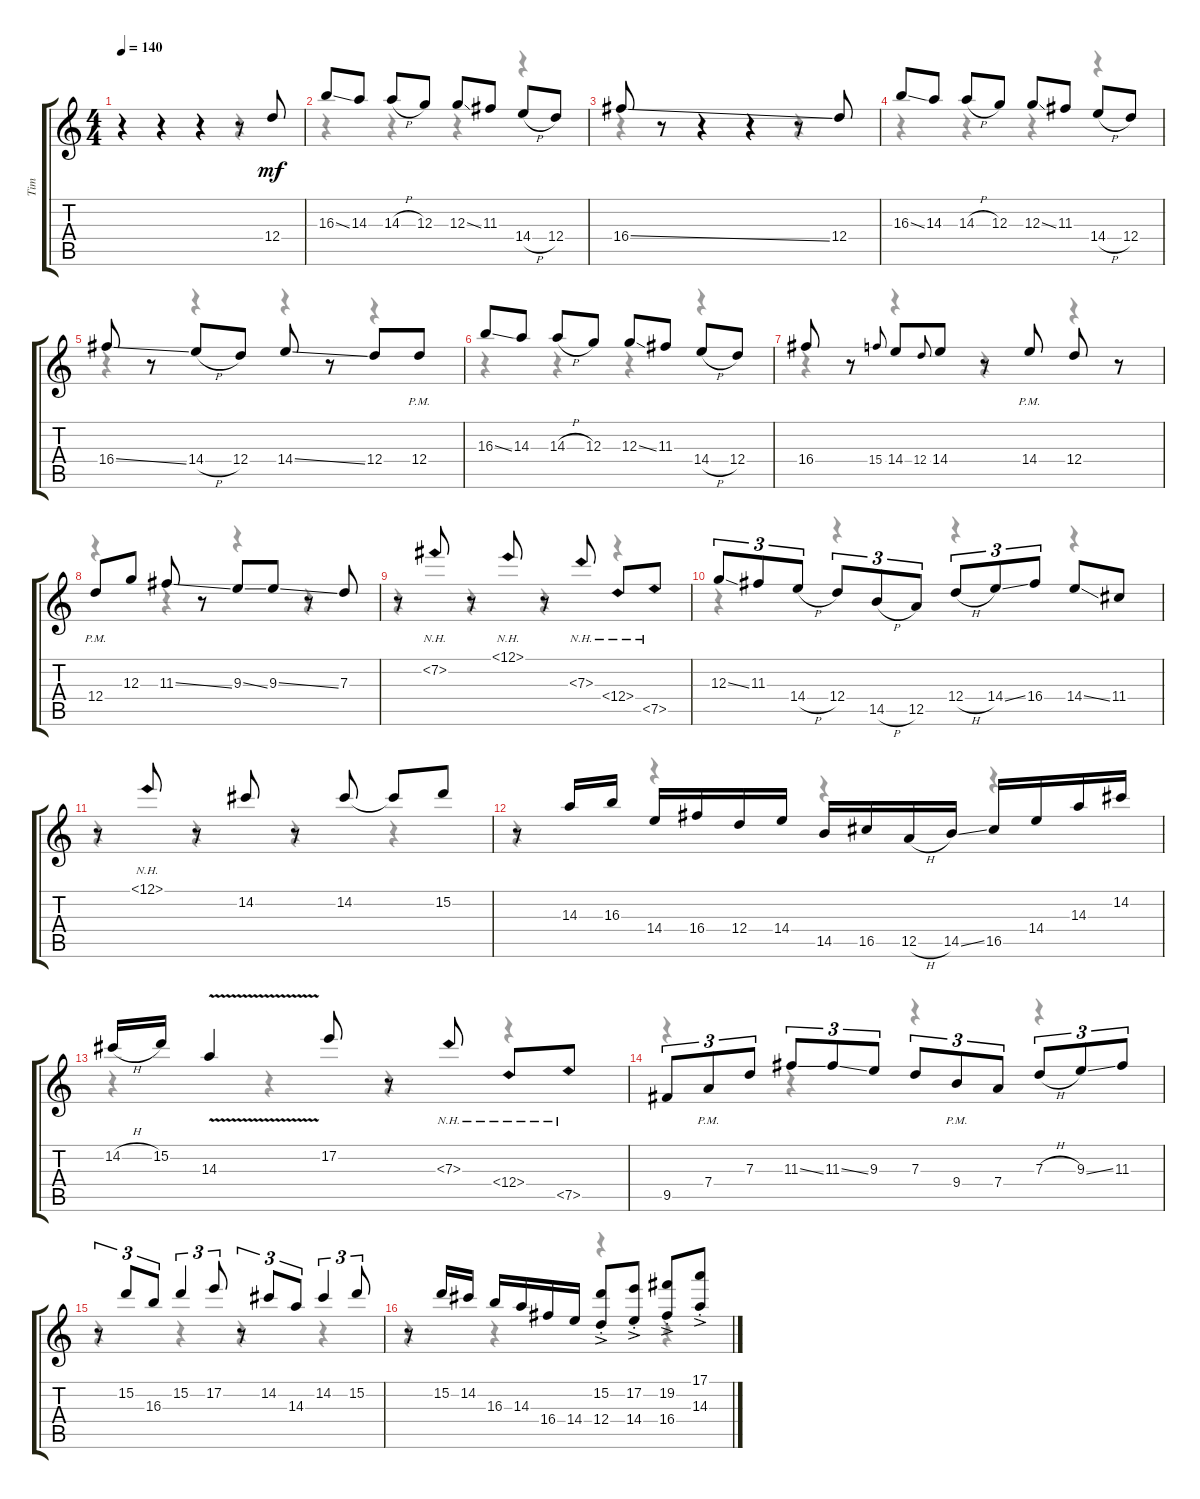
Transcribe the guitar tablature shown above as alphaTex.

\track ("Tim" "Tim") {instrument electricguitarclean}
\staff {score tabs}
\tuning (E4 B3 G3 D3 A2 E2) {hide}
\voice
\ts (4 4)
\tempo 140
\clef g2
\ks c
r.4{dy mf} r.4 r.4 r.8 12.4.8 |
16.3{ss}.8 14.3.8 14.3{h}.8 12.3.8 12.3{ss}.8 11.3.8 14.4{h}.8 12.4.8 |
16.4{ss}.8 r.8 r.4 r.4 r.8 12.4.8 |
16.3{ss}.8 14.3.8 14.3{h}.8 12.3.8 12.3{ss}.8 11.3.8 14.4{h}.8 12.4.8 |
16.4{ss}.8 r.8 14.4{h}.8 12.4.8 14.4{ss}.8 r.8 12.4.8 12.4{pm}.8 |
16.3{ss}.8 14.3.8 14.3{h}.8 12.3.8 12.3{ss}.8 11.3.8 14.4{h}.8 12.4.8 |
16.4.8 r.8 15.4.8{gr onbeat} 14.4.8 12.4.8{gr onbeat} 14.4.8 r.8 14.4{pm}.8 12.4.8 r.8 |
12.4{pm}.8 12.3.8 11.3{ss}.8 r.8 9.3{ss}.8 9.3{ss}.8 r.8 7.3.8 |
r.8 7.2{nh}.8 r.8 12.1{nh}.8 r.8 7.3{nh}.8 12.4{nh}.8 7.5{nh}.8 |
12.3{ss}.8{tu (3 2)} 11.3.8{tu (3 2)} 14.4{h}.8{tu (3 2)} 12.4.8{tu (3 2)} 14.5{h}.8{tu (3 2)} 12.5.8{tu (3 2)} 12.4{h}.8{tu (3 2)} 14.4{ss}.8{tu (3 2)} 16.4.8{tu (3 2)} 14.4{ss}.8 11.4.8 |
r.8 12.1{nh}.8 r.8 14.2.8 r.8 14.2.8 14.2{t}.8 15.2.8 |
r.8 14.3.16 16.3.16 14.4.16 16.4.16 12.4.16 14.4.16 14.5.16 16.5.16 12.5{h}.16 14.5{ss}.16 16.5.16 14.4.16 14.3.16 14.2.16 |
14.2{h}.16 15.2.16 14.3{v}.4 17.2.8 r.8 7.3{nh}.8 12.4{nh}.8 7.5{nh}.8 |
9.5.8{tu (3 2)} 7.4{pm}.8{tu (3 2)} 7.3.8{tu (3 2)} 11.3{ss}.8{tu (3 2)} 11.3{ss}.8{tu (3 2)} 9.3.8{tu (3 2)} 7.3.8{tu (3 2)} 9.4{pm}.8{tu (3 2)} 7.4.8{tu (3 2)} 7.3{h}.8{tu (3 2)} 9.3{ss}.8{tu (3 2)} 11.3.8{tu (3 2)} |
r.8{tu (3 2)} 15.2.8{tu (3 2)} 16.3.8{tu (3 2)} 15.2.4{tu (3 2)} 17.2.8{tu (3 2)} r.8{tu (3 2)} 14.2.8{tu (3 2)} 14.3.8{tu (3 2)} 14.2.4{tu (3 2)} 15.2.8{tu (3 2)} |
r.8 15.2.16 14.2.16 16.3.16 14.3.16 16.4.16 14.4.16 (15.2{ac st} 12.4{ac st}).8 (17.2{ac st} 14.4{ac st}).8 (19.2{ac st} 16.4{ac st}).8 (17.1{ac st} 14.3{ac st}).8
\voice
\clef g2
\ottava regular
\simile none
\ks c
r.4{dy f} r.4 r.4 r.4 |
r.4 r.4 r.4 r.4 |
r.4 r.4 r.4 r.4 |
r.4 r.4 r.4 r.4 |
r.4 r.4 r.4 r.4 |
r.4 r.4 r.4 r.4 |
r.4 r.4 r.4 r.4 |
r.4 r.4 r.4 r.4 |
r.4 r.4 r.4 r.4 |
r.4 r.4 r.4 r.4 |
r.4 r.4 r.4 r.4 |
r.4 r.4 r.4 r.4 |
r.4 r.4 r.4 r.4 |
r.4 r.4 r.4 r.4 |
r.4 r.4 r.4 r.4 |
r.4 r.4 r.4 r.4
